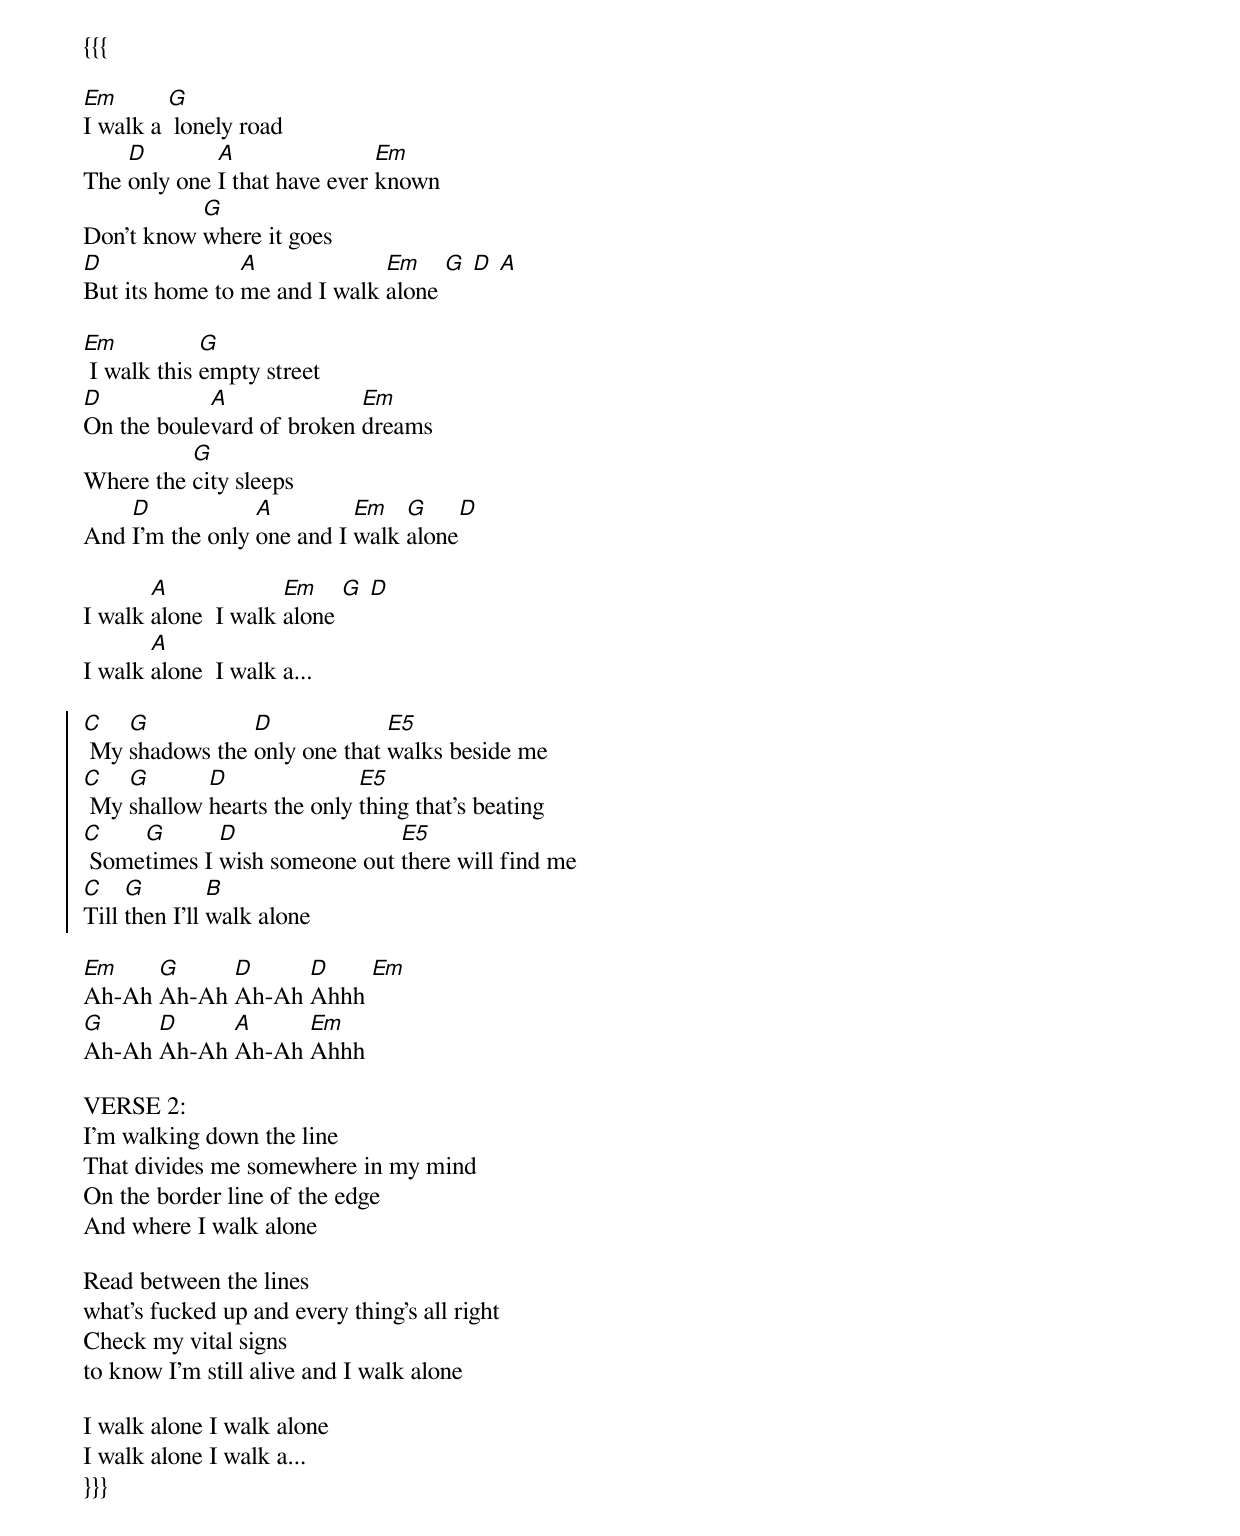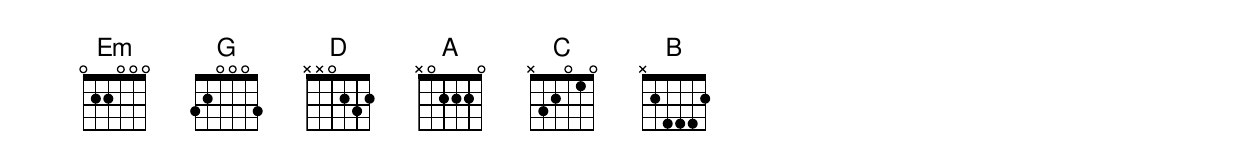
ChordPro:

{{{

[Em]I walk a [G] lonely road
The [D]only one [A]I that have ever [Em]known
Don't know [G]where it goes
[D]But its home to [A]me and I walk [Em]alone [G] [D] [A]

[Em] I walk this [G]empty street
[D]On the boule[A]vard of broken [Em]dreams
Where the [G]city sleeps
And [D]I'm the only [A]one and I [Em]walk [G]alone[D]

I walk [A]alone  I walk [Em]alone [G] [D]
I walk [A]alone  I walk a...

{soc}
[C] My [G]shadows the [D]only one that [E5]walks beside me
[C] My [G]shallow [D]hearts the only [E5]thing that's beating
[C] Some[G]times I [D]wish someone out [E5]there will find me
[C]Till [G]then I'll [B]walk alone
{eoc}

[Em]Ah-Ah [G]Ah-Ah [D]Ah-Ah [D]Ahhh [Em]
[G]Ah-Ah [D]Ah-Ah [A]Ah-Ah [Em]Ahhh

VERSE 2:
I'm walking down the line
That divides me somewhere in my mind
On the border line of the edge
And where I walk alone

Read between the lines
what's fucked up and every thing's all right
Check my vital signs
to know I'm still alive and I walk alone

I walk alone I walk alone
I walk alone I walk a...
}}}
